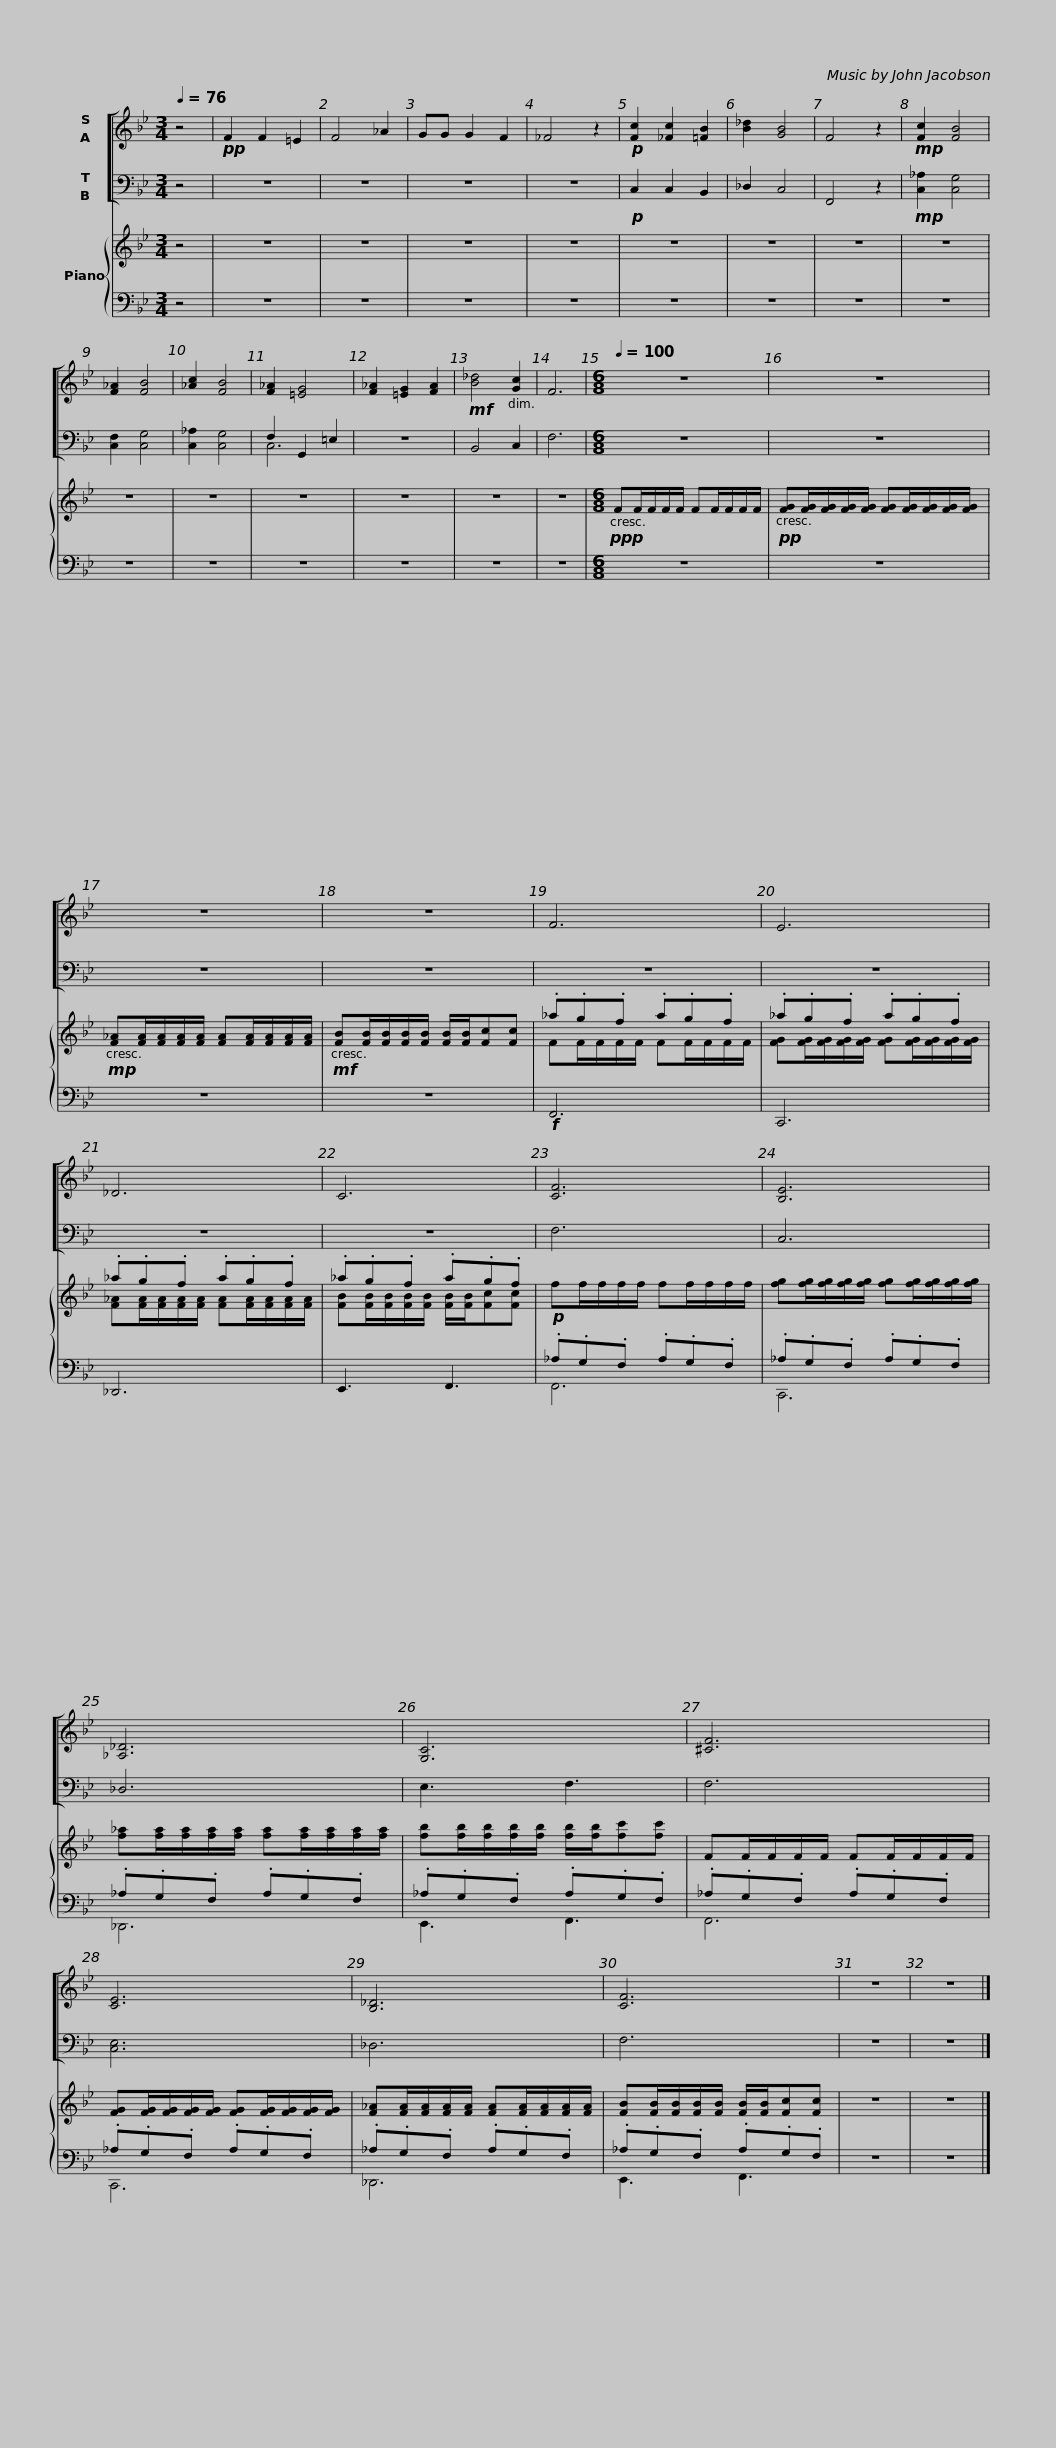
X:1
%%score [ 1 ( 2 3 ) ] { ( 4 6 ) | ( 5 7 ) }
L:1/8
Q:1/4=76
M:3/4
I:linebreak $
K:Bb
V:1 treble
V:2 bass
V:3 bass
V:4 treble
V:6 treble
V:5 bass
V:7 bass
V:1
 z4 |!pp! F2 F2 =E2 | F4 _A2 | GG G2 F2 | _F4 z2 | %5
!p! [Fc]2 [_Fc]2 [=FB]2 | [B_d]2 [GB]4 | F4 z2 |!mp! [Fc]2 [FB]4 | [F_A]2 [FB]4 | %10
 [_Ac]2 [FB]4 | [F_A]2 [=EG]4 |$ [F_A]2 [=EG]2 [FA]2 |!mf! [B_d]4 [Gc]2 | F6 | %15
[M:6/8][Q:1/4=100] z6 | z6 |$ z6 | z6 | F6 | %20
 E6 |$ _D6 | C6 | [CF]6 |$ [B,E]6 | %25
 [_A,_D]6 | [G,C]6 |$ [^CF]6 | [CE]6 | [B,_D]6 |$ %30
 [CF]6 | z6 | z6 |] %33
V:2
 z4 | z6 | z6 | z6 | z6 | %5
!p! C,2 C,2 B,,2 | _D,2 C,4 | F,,4 z2 |!mp! [C,_A,]2 [C,G,]4 | [C,F,]2 [C,G,]4 | %10
 [C,_A,]2 [C,G,]4 | F,2 G,,2 =E,2 |$ z6 | B,,4 C,2 | F,6 | %15
[M:6/8] z6 | z6 |$ z6 | z6 | z6 | %20
 z6 |$ z6 | z6 | F,6 |$ C,6 | %25
 _D,6 | E,3 F,3 |$ F,6 | [C,E,]6 | _D,6 |$ %30
 F,6 | z6 | z6 |] %33
V:3
 x4 | x6 | x6 | x6 | x6 | %5
 x6 | x6 | x6 | x6 | x6 | %10
 x6 | C,6 |$ x6 | x6 | x6 | %15
[M:6/8] x6 | x6 |$ x6 | x6 | x6 | %20
 x6 |$ x6 | x6 | x6 |$ x6 | %25
 x6 | x6 |$ x6 | x6 | x6 |$ %30
 x6 | x6 | x6 |] %33
V:4
 z4 | z6 | z6 | z6 | z6 | %5
 z6 | z6 | z6 | z6 | z6 | %10
 z6 | z6 |$ z6 | z6 | z6 | %15
[M:6/8]!ppp! FF/F/F/F/ FF/F/F/F/ |!pp! [FG][FG]/[FG]/[FG]/[FG]/ [FG][FG]/[FG]/[FG]/[FG]/ |$!mp! [F_A][FA]/[FA]/[FA]/[FA]/ [FA][FA]/[FA]/[FA]/[FA]/ |!mf! [FB][FB]/[FB]/[FB]/[FB]/ [FB]/[FB]/[Fc][Fc] | ._a.g.f .a.g.f | %20
 ._a.g.f .a.g.f |$ ._a.g.f .a.g.f | ._a.g.f .a.g.f |!p! ff/f/f/f/ ff/f/f/f/ |$ [fg][fg]/[fg]/[fg]/[fg]/ [fg][fg]/[fg]/[fg]/[fg]/ | %25
 [f_a][fa]/[fa]/[fa]/[fa]/ [fa][fa]/[fa]/[fa]/[fa]/ | [fb][fb]/[fb]/[fb]/[fb]/ [fb]/[fb]/[fc'][fc'] |$ FF/F/F/F/ FF/F/F/F/ | [FG][FG]/[FG]/[FG]/[FG]/ [FG][FG]/[FG]/[FG]/[FG]/ | [F_A][FA]/[FA]/[FA]/[FA]/ [FA][FA]/[FA]/[FA]/[FA]/ |$ %30
 [FB][FB]/[FB]/[FB]/[FB]/ [FB]/[FB]/[Fc][Fc] | z6 | z6 |] %33
V:5
 z4 | z6 | z6 | z6 | z6 | %5
 z6 | z6 | z6 | z6 | z6 | %10
 z6 | z6 |$ z6 | z6 | z6 | %15
[M:6/8] z6 | z6 |$ z6 | z6 |!f! F,,6 | %20
 C,,6 |$ _D,,6 | E,,3 F,,3 | ._A,.G,.F, .A,.G,.F, |$ ._A,.G,.F, .A,.G,.F, | %25
 ._A,.G,.F, .A,.G,.F, | ._A,.G,.F, .A,.G,.F, |$ ._A,.G,.F, .A,.G,.F, | ._A,.G,.F, .A,.G,.F, | ._A,.G,.F, .A,.G,.F, |$ %30
 ._A,.G,.F, .A,.G,.F, | z6 | z6 |] %33
V:6
 x4 | x6 | x6 | x6 | x6 | %5
 x6 | x6 | x6 | x6 | x6 | %10
 x6 | x6 |$ x6 | x6 | x6 | %15
[M:6/8] x6 | x6 |$ x6 | x6 | FF/F/F/F/ FF/F/F/F/ | %20
 [FG][FG]/[FG]/[FG]/[FG]/ [FG][FG]/[FG]/[FG]/[FG]/ |$ [F_A][FA]/[FA]/[FA]/[FA]/ [FA][FA]/[FA]/[FA]/[FA]/ | [FB][FB]/[FB]/[FB]/[FB]/ [FB]/[FB]/[Fc][Fc] | x6 |$ x6 | %25
 x6 | x6 |$ x6 | x6 | x6 |$ %30
 x6 | x6 | x6 |] %33
V:7
 x4 | x6 | x6 | x6 | x6 | %5
 x6 | x6 | x6 | x6 | x6 | %10
 x6 | x6 |$ x6 | x6 | x6 | %15
[M:6/8] x6 | x6 |$ x6 | x6 | x6 | %20
 x6 |$ x6 | x6 | F,,6 |$ C,,6 | %25
 _D,,6 | E,,3 F,,3 |$ F,,6 | C,,6 | _D,,6 |$ %30
 E,,3 F,,3 | x6 | x6 |] %33
